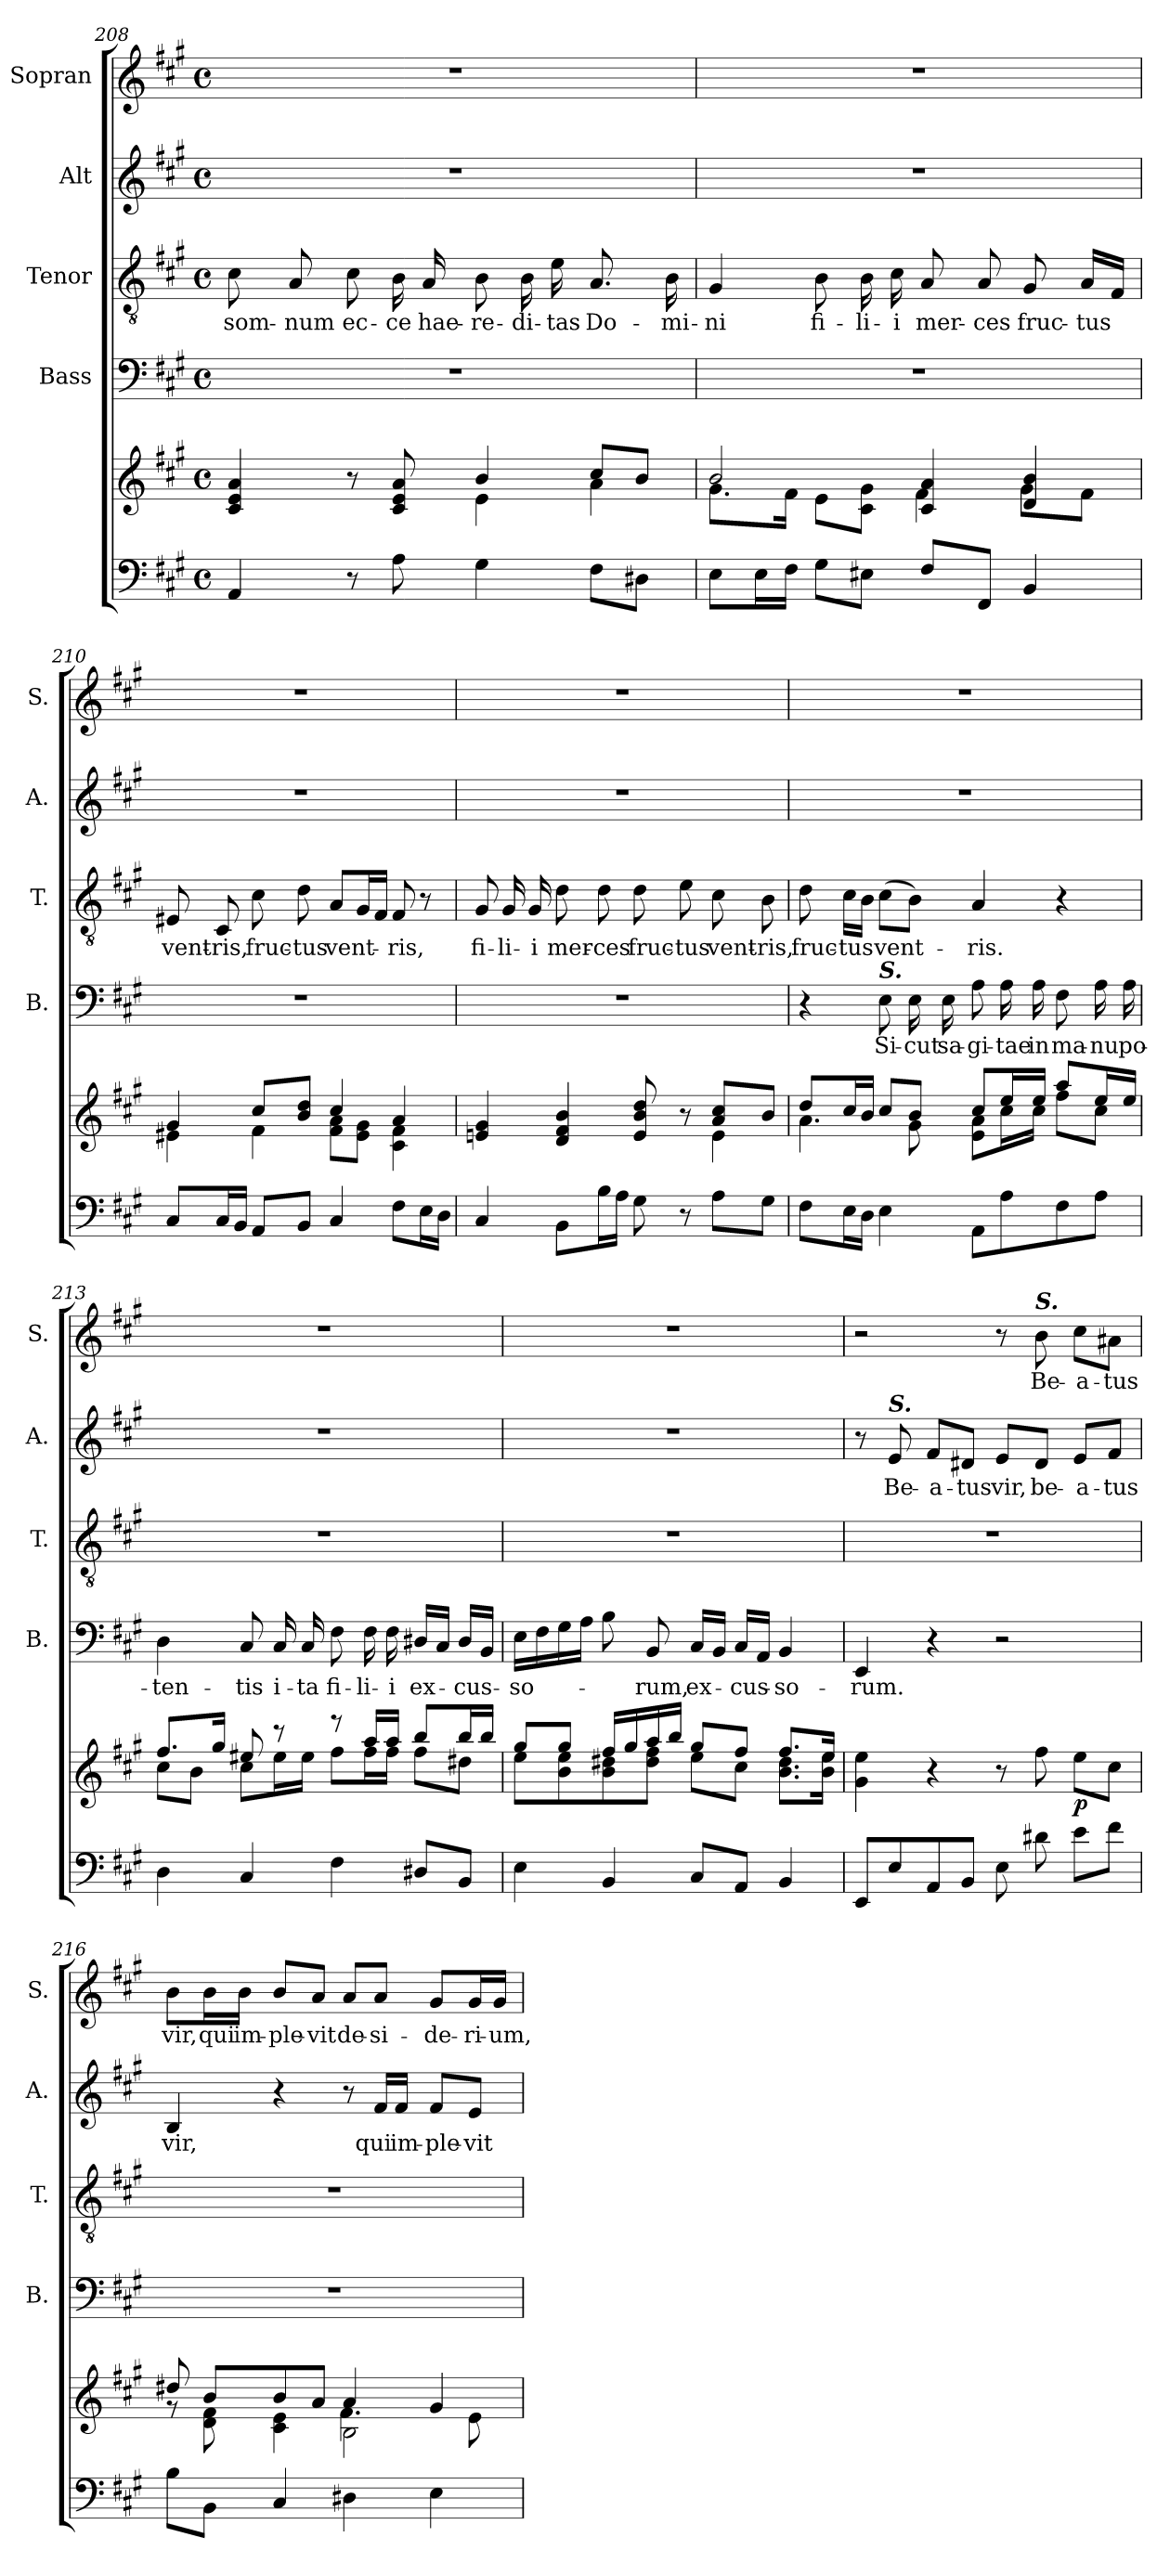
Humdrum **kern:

**kern	**kern	**dynam	**kern	**text	**kern	**text	**kern	**text	**kern	**text
*part5	*part5	*part5	*part4	*part4	*part3	*part3	*part2	*part2	*part1	*part1
*staff6	*staff5	*staff5/6	*staff4	*staff4	*staff3	*staff3	*staff2	*staff2	*staff1	*staff1
*	*	*	*I"Bass	*	*I"Tenor	*	*I"Alt	*	*I"Sopran	*
*	*	*	*I'B.	*	*I'T.	*	*I'A.	*	*I'S.	*
!!LO:LB:g=z
*clefF4	*clefG2	*	*clefF4	*	*clefGv2	*	*clefG2	*	*clefG2	*
*k[f#c#g#]	*k[f#c#g#]	*	*k[f#c#g#]	*	*k[f#c#g#]	*	*k[f#c#g#]	*	*k[f#c#g#]	*
*A:	*A:	*	*A:	*	*A:	*	*A:	*	*A:	*
*M4/4	*M4/4	*	*M4/4	*	*M4/4	*	*M4/4	*	*M4/4	*
*met(c)	*met(c)	*	*met(c)	*	*met(c)	*	*met(c)	*	*met(c)	*
=208	=208	=208	=208	=208	=208	=208	=208	=208	=208	=208
*	*^	*	*	*	*	*	*	*	*	*
!	!	!	!	!	!	!	!LO:LY:b	!	!	!	!
4AA/	4c#/ 4e/ 4a/	2ryy	.	1r	.	8c#\	som-	1r	.	1r	.
!	!	!	!	!	!	!	!LO:LY:b	!	!	!	!
.	.	.	.	.	.	8A/	-num	.	.	.	.
!	!	!	!	!	!	!	!LO:LY:b	!	!	!	!
8r	8r	.	.	.	.	8c#\	ec-	.	.	.	.
!	!	!	!	!	!	!	!LO:LY:b	!	!	!	!
8A\	8c#/ 8e/ 8a/	.	.	.	.	16B\	-ce	.	.	.	.
!	!	!	!	!	!	!	!LO:LY:b	!	!	!	!
.	.	.	.	.	.	16A/	hae-	.	.	.	.
!	!	!	!	!	!	!	!LO:LY:b	!	!	!	!
4G#\	4b/	4e\	.	.	.	8B\	-re-	.	.	.	.
!	!	!	!	!	!	!	!LO:LY:b	!	!	!	!
.	.	.	.	.	.	16B\	-di-	.	.	.	.
!	!	!	!	!	!	!	!LO:LY:b	!	!	!	!
.	.	.	.	.	.	16e\	-tas	.	.	.	.
!	!	!	!	!	!	!	!LO:LY:b	!	!	!	!
8F#\L	8cc#/L	4a\	.	.	.	8.A/	Do-	.	.	.	.
8D#X\J	8b/J	.	.	.	.	.	.	.	.	.	.
!	!	!	!	!	!	!	!LO:LY:b	!	!	!	!
.	.	.	.	.	.	16B\	-mi-	.	.	.	.
=209	=209	=209	=209	=209	=209	=209	=209	=209	=209	=209	=209
!	!	!	!	!	!	!	!LO:LY:b	!	!	!	!
8E\L	2b/	8.g#\L	.	1r	.	4G#/	-ni	1r	.	1r	.
16E\L	.	.	.	.	.	.	.	.	.	.	.
16F#\JJ	.	16f#\Jk	.	.	.	.	.	.	.	.	.
!	!	!	!	!	!	!	!LO:LY:b	!	!	!	!
8G#\L	.	8e\L	.	.	.	8B\	fi-	.	.	.	.
!	!	!	!	!	!	!	!LO:LY:b	!	!	!	!
8E#X\J	.	8c#\ 8g#\J	.	.	.	16B\	-li-	.	.	.	.
!	!	!	!	!	!	!	!LO:LY:b	!	!	!	!
.	.	.	.	.	.	16c#\	-i	.	.	.	.
!	!	!	!	!	!	!	!LO:LY:b	!	!	!	!
8F#/L	4c#/ 4a/	4f#\	.	.	.	8A/	mer-	.	.	.	.
!	!	!	!	!	!	!	!LO:LY:b	!	!	!	!
8FF#/J	.	.	.	.	.	8A/	-ces	.	.	.	.
!	!	!	!	!	!	!	!LO:LY:b	!	!	!	!
4BB/	4d/ 4b/	8g#\L	.	.	.	8G#/	fruc-	.	.	.	.
!	!	!	!	!	!	!	!LO:LY:b	!	!	!	!
.	.	8f#\J	.	.	.	16A/LL	-tus	.	.	.	.
.	.	.	.	.	.	16F#/JJ	.	.	.	.	.
=210	=210	=210	=210	=210	=210	=210	=210	=210	=210	=210	=210
!	!	!	!	!	!	!	!LO:LY:b	!	!	!	!
8C#/L	4g#/	4e#X\	.	1r	.	8E#X/	vent-	1r	.	1r	.
!	!	!	!	!	!	!	!LO:LY:b	!	!	!	!
16C#/L	.	.	.	.	.	8C#/	-ris,	.	.	.	.
16BB/JJ	.	.	.	.	.	.	.	.	.	.	.
!	!	!	!	!	!	!	!LO:LY:b	!	!	!	!
8AA/L	8cc#/L	4f#\	.	.	.	8c#\	fruc-	.	.	.	.
!	!	!	!	!	!	!	!LO:LY:b	!	!	!	!
8BB/J	8b/ 8dd/J	.	.	.	.	8d\	-tus	.	.	.	.
!	!	!	!	!	!	!	!LO:LY:b	!	!	!	!
4C#/	4cc#/	8f#\ 8a\L	.	.	.	8A/L	vent-	.	.	.	.
.	.	8e#\ 8g#\J	.	.	.	16G#/L	.	.	.	.	.
.	.	.	.	.	.	16F#/JJ	.	.	.	.	.
!	!	!	!	!	!	!	!LO:LY:b	!	!	!	!
8F#\L	4a/	4c#\ 4f#\	.	.	.	8F#/	-ris,	.	.	.	.
16E\L	.	.	.	.	.	8r	.	.	.	.	.
16D\JJ	.	.	.	.	.	.	.	.	.	.	.
!!LO:PB:g=z
=211	=211	=211	=211	=211	=211	=211	=211	=211	=211	=211	=211
!	!	!	!	!	!	!	!LO:LY:b	!	!	!	!
4C#/	4en/ 4g#/	2.ryy	.	1r	.	8G#/	fi-	1r	.	1r	.
!	!	!	!	!	!	!	!LO:LY:b	!	!	!	!
.	.	.	.	.	.	16G#/	-li-	.	.	.	.
!	!	!	!	!	!	!	!LO:LY:b	!	!	!	!
.	.	.	.	.	.	16G#/	-i	.	.	.	.
!	!	!	!	!	!	!	!LO:LY:b	!	!	!	!
8BB\L	4d/ 4f#/ 4b/	.	.	.	.	8d\	mer-	.	.	.	.
!	!	!	!	!	!	!	!LO:LY:b	!	!	!	!
16B\L	.	.	.	.	.	8d\	-ces	.	.	.	.
16A\JJ	.	.	.	.	.	.	.	.	.	.	.
!	!	!	!	!	!	!	!LO:LY:b	!	!	!	!
8G#\	8e/ 8b/ 8dd/	.	.	.	.	8d\	fruc-	.	.	.	.
!	!	!	!	!	!	!	!LO:LY:b	!	!	!	!
8r	8r	.	.	.	.	8e\	-tus	.	.	.	.
!	!	!	!	!	!	!	!LO:LY:b	!	!	!	!
8A\L	8a/ 8cc#/L	4e\	.	.	.	8c#\	vent-	.	.	.	.
!	!	!	!	!	!	!	!LO:LY:b	!	!	!	!
8G#\J	8b/J	.	.	.	.	8B\	-ris,	.	.	.	.
=212	=212	=212	=212	=212	=212	=212	=212	=212	=212	=212	=212
!	!	!	!	!	!	!	!LO:LY:b	!	!	!	!
8F#\L	8dd/L	4.a\	.	4r	.	8d\	fruc-	1r	.	1r	.
!	!	!	!	!	!	!	!LO:LY:b	!	!	!	!
16E\L	16cc#/L	.	.	.	.	16c#\LL	-tus	.	.	.	.
16D\JJ	16b/JJ	.	.	.	.	16B\JJ	.	.	.	.	.
!	!	!	!	!LO:TX:a:Bi:t=S.	!	!	!	!	!	!	!
!	!	!	!	!	!LO:LY:b	!	!LO:LY:b	!	!	!	!
4E\	8cc#/L	.	.	8E\	Si-	(>8c#\L	vent-	.	.	.	.
!	!	!	!	!	!LO:LY:b	!	!	!	!	!	!
.	8b/J	8g#\	.	16E\	-cut	8B\J)	.	.	.	.	.
!	!	!	!	!	!LO:LY:b	!	!	!	!	!	!
.	.	.	.	16E\	sa-	.	.	.	.	.	.
!	!	!	!	!	!LO:LY:b	!	!LO:LY:b	!	!	!	!
8AA\L	8cc#/L	8e\ 8a\L	.	8A\	-gi-	4A/	-ris.	.	.	.	.
!	!	!	!	!	!LO:LY:b	!	!	!	!	!	!
8A\	16ee/L	16cc#\L	.	16A\	-tae	.	.	.	.	.	.
!	!	!	!	!	!LO:LY:b	!	!	!	!	!	!
.	16ee/JJ	16cc#\JJ	.	16A\	in	.	.	.	.	.	.
!	!	!	!	!	!LO:LY:b	!	!	!	!	!	!
8F#\	8aa/L	8ff#\L	.	8F#\	ma-	4r	.	.	.	.	.
!	!	!	!	!	!LO:LY:b	!	!	!	!	!	!
8A\J	16ee/L	8cc#\J	.	16A\	-nu	.	.	.	.	.	.
!	!	!	!	!	!LO:LY:b	!	!	!	!	!	!
.	16ee/JJ	.	.	16A\	po-	.	.	.	.	.	.
=213	=213	=213	=213	=213	=213	=213	=213	=213	=213	=213	=213
!	!	!	!	!	!LO:LY:b	!	!	!	!	!	!
4D\	8.ff#/L	8cc#\L	.	4D\	-ten-	1r	.	1r	.	1r	.
.	.	8b\J	.	.	.	.	.	.	.	.	.
.	16gg#/Jk	.	.	.	.	.	.	.	.	.	.
!	!	!	!	!	!LO:LY:b	!	!	!	!	!	!
4C#/	8ee#X/	8cc#\L	.	8C#/	-tis	.	.	.	.	.	.
!	!	!	!	!	!LO:LY:b	!	!	!	!	!	!
.	8rbb	16ee#\L	.	16C#/	i-	.	.	.	.	.	.
!	!	!	!	!	!LO:LY:b	!	!	!	!	!	!
.	.	16ee#\JJ	.	16C#/	-ta	.	.	.	.	.	.
!	!	!	!	!	!LO:LY:b	!	!	!	!	!	!
4F#\	8rddd	8ff#\L	.	8F#\	fi-	.	.	.	.	.	.
!	!	!	!	!	!LO:LY:b	!	!	!	!	!	!
.	16aa/LL	16ff#\L	.	16F#\	-li-	.	.	.	.	.	.
!	!	!	!	!	!LO:LY:b	!	!	!	!	!	!
.	16aa/JJ	16ff#\JJ	.	16F#\	-i	.	.	.	.	.	.
!	!	!	!	!	!LO:LY:b	!	!	!	!	!	!
8D#X/L	8bb/L	8ff#\L	.	16D#X/LL	ex-	.	.	.	.	.	.
.	.	.	.	16C#/JJ	.	.	.	.	.	.	.
!	!	!	!	!	!LO:LY:b	!	!	!	!	!	!
8BB/J	16bb/L	8dd#X\J	.	16D#/LL	-cus-	.	.	.	.	.	.
.	16bb/JJ	.	.	16BB/JJ	.	.	.	.	.	.	.
!!LO:LB:g=z
=214	=214	=214	=214	=214	=214	=214	=214	=214	=214	=214	=214
!	!	!	!	!	!LO:LY:b	!	!	!	!	!	!
4E\	8gg#/L	8ee\L	.	16E\LL	-so-	1r	.	1r	.	1r	.
.	.	.	.	16F#\	.	.	.	.	.	.	.
.	8gg#/J	8b\ 8ee\	.	16G#\	.	.	.	.	.	.	.
.	.	.	.	16A\JJ	.	.	.	.	.	.	.
4BB/	16ff#/LL	8b\ 8dd#X\	.	8B\	.	.	.	.	.	.	.
.	16gg#/	.	.	.	.	.	.	.	.	.	.
!	!	!	!	!	!LO:LY:b	!	!	!	!	!	!
.	16aa/	8dd#\ 8ff#\J	.	8BB/	-rum,	.	.	.	.	.	.
.	16bb/JJ	.	.	.	.	.	.	.	.	.	.
!	!	!	!	!	!LO:LY:b	!	!	!	!	!	!
8C#/L	8gg#/L	8ee\L	.	16C#/LL	ex-	.	.	.	.	.	.
.	.	.	.	16BB/JJ	.	.	.	.	.	.	.
!	!	!	!	!	!LO:LY:b	!	!	!	!	!	!
8AA/J	8ff#/J	8cc#\J	.	16C#/LL	-cus-	.	.	.	.	.	.
.	.	.	.	16AA/JJ	.	.	.	.	.	.	.
!	!	!	!	!	!LO:LY:b	!	!	!	!	!	!
4BB/	8.ff#/L	8.b\ 8.dd#\L	.	4BB/	-so-	.	.	.	.	.	.
.	16ee/Jk	16b\ 16ee\Jk	.	.	.	.	.	.	.	.	.
=215	=215	=215	=215	=215	=215	=215	=215	=215	=215	=215	=215
!	!	!	!	!	!LO:LY:b	!	!	!	!	!	!
*	*v	*v	*	*	*	*	*	*	*	*	*
8EE/L	4g#\ 4ee\	.	4EE/	-rum.	1r	.	8r	.	2r	.
!	!	!	!	!	!	!	!LO:TX:a:Bi:t=S.	!	!	!
!	!	!	!	!	!	!	!	!LO:LY:b	!	!
8E/	.	.	.	.	.	.	8e/	Be-	.	.
!	!	!	!	!	!	!	!	!LO:LY:b	!	!
8AA/	4r	.	4r	.	.	.	8f#/L	-a-	.	.
!	!	!	!	!	!	!	!	!LO:LY:b	!	!
8BB/J	.	.	.	.	.	.	8d#X/J	-tus	.	.
!	!	!	!	!	!	!	!	!LO:LY:b	!	!
8E\	8r	.	2r	.	.	.	8e/L	vir,	8r	.
!	!	!	!	!	!	!	!	!	!LO:TX:a:Bi:t=S.	!
!	!	!	!	!	!	!	!	!LO:LY:b	!	!LO:LY:b
8d#X\	8ff#\	.	.	.	.	.	8d#/J	be-	8b\	Be-
!	!	!LO:DY:b	!	!	!	!	!	!LO:LY:b	!	!LO:LY:b
8e\L	8ee\L	p	.	.	.	.	8e/L	-a-	8cc#\L	-a-
!	!	!	!	!	!	!	!	!LO:LY:b	!	!LO:LY:b
8f#\J	8cc#\J	.	.	.	.	.	8f#/J	-tus	8a#X\J	-tus
=216	=216	=216	=216	=216	=216	=216	=216	=216	=216	=216
*	*^	*	*	*	*	*	*	*	*	*
*	*	*^	*	*	*	*	*	*	*	*	*
!	!	!	!	!	!	!	!	!	!	!LO:LY:b	!	!LO:LY:b
8B\L	8dd#X/	8rf	2ryy	.	1r	.	1r	.	4B/	vir,	8b\L	vir,
!	!	!	!	!	!	!	!	!	!	!	!	!LO:LY:b
8BB\J	8b/L	8d\ 8f#\	.	.	.	.	.	.	.	.	16b\L	qui
!	!	!	!	!	!	!	!	!	!	!	!	!LO:LY:b
.	.	.	.	.	.	.	.	.	.	.	16b\JJ	im-
!	!	!	!	!	!	!	!	!	!	!	!	!LO:LY:b
4C#/	8b/	4c#\ 4e\	.	.	.	.	.	.	4r	.	8b/L	-ple-
!	!	!	!	!	!	!	!	!	!	!	!	!LO:LY:b
.	8a/J	.	.	.	.	.	.	.	.	.	8a/J	-vit
!	!	!	!	!	!	!	!	!	!	!	!	!LO:LY:b
4D#X\	4a/	2B\	4.f#\	.	.	.	.	.	8r	.	8a/L	de-
!	!	!	!	!	!	!	!	!	!	!LO:LY:b	!	!LO:LY:b
.	.	.	.	.	.	.	.	.	16f#/LL	qui	8a/J	-si-
!	!	!	!	!	!	!	!	!	!	!LO:LY:b	!	!
.	.	.	.	.	.	.	.	.	16f#/JJ	im-	.	.
!	!	!	!	!	!	!	!	!	!	!LO:LY:b	!	!LO:LY:b
4E\	4g#/	.	.	.	.	.	.	.	8f#/L	-ple-	8g#/L	-de-
!	!	!	!	!	!	!	!	!	!	!LO:LY:b	!	!LO:LY:b
.	.	.	8e\	.	.	.	.	.	8e/J	-vit	16g#/L	-ri-
!	!	!	!	!	!	!	!	!	!	!	!	!LO:LY:b
.	.	.	.	.	.	.	.	.	.	.	16g#/JJ	-um,
*	*v	*v	*v	*	*	*	*	*	*	*	*	*
=	=	=	=	=	=	=	=	=	=	=
*-	*-	*-	*-	*-	*-	*-	*-	*-	*-	*-
